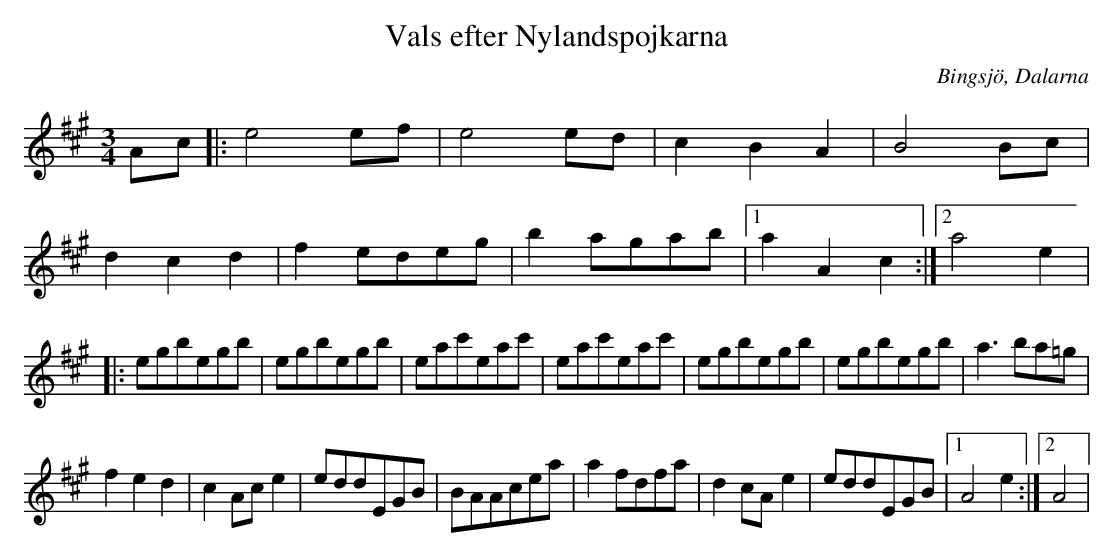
X:1
T:Vals efter Nylandspojkarna
O:Bingsjö, Dalarna
M:3/4
L:1/8
K:A
Ac|:e4ef|e4ed|c2B2A2|B4Bc|
d2c2d2|f2edeg|b2agab|1a2A2c2 :|2 a4e2|
|:egbegb|egbegb|eac'eac'|eac'eac'|egbegb|egbegb|a3ba=g|
f2e2d2|c2Ace2|eddEGB|BAAcea|a2fdfa|d2cAe2|eddEGB|1A4e2:|2A4|
